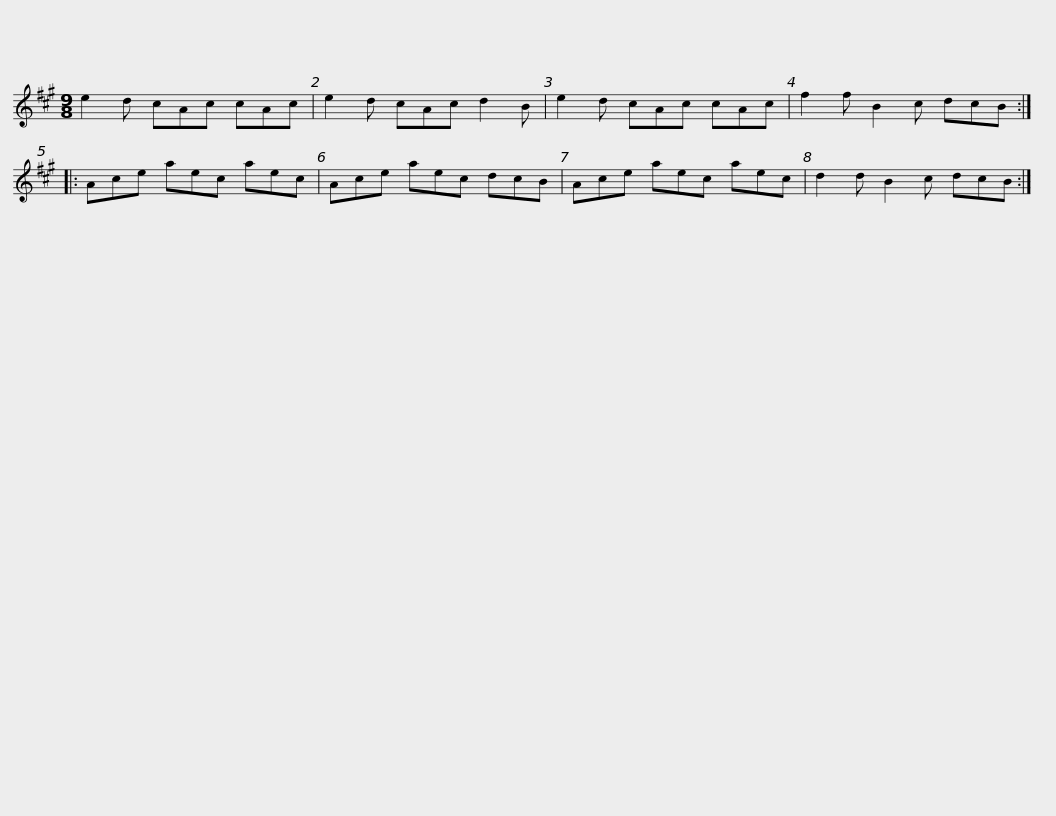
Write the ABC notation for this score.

X:1
L:1/8
M:9/8
I:linebreak $
K:A
V:1 treble
V:1
 e2 d cAc cAc | e2 d cAc d2 B | e2 d cAc cAc | f2 f B2 c dcB :: Ace aec aec |$ %5
 Ace aec dcB | Ace aec aec | d2 d B2 c dcB :| %8
